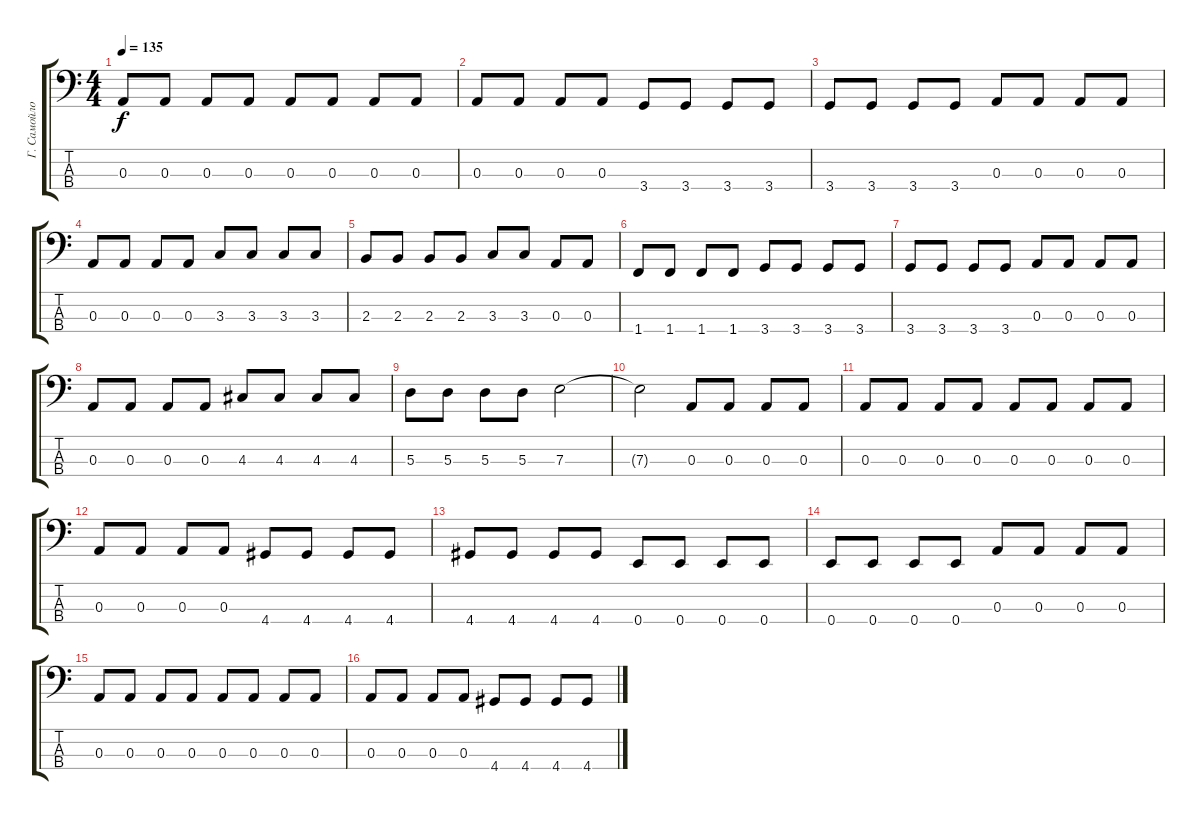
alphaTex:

\track ("Г. Самойлов" "Г. Самойло") {instrument electricbassfinger}
\staff {score tabs}
\tuning (G2 D2 A1 E1) {hide}
\ts (4 4)
\tempo 135
\clef f4
\ks c
0.3.8{dy f} 0.3.8 0.3.8 0.3.8 0.3.8 0.3.8 0.3.8 0.3.8 |
0.3.8 0.3.8 0.3.8 0.3.8 3.4.8 3.4.8 3.4.8 3.4.8 |
3.4.8 3.4.8 3.4.8 3.4.8 0.3.8 0.3.8 0.3.8 0.3.8 |
0.3.8 0.3.8 0.3.8 0.3.8 3.3.8 3.3.8 3.3.8 3.3.8 |
2.3.8 2.3.8 2.3.8 2.3.8 3.3.8 3.3.8 0.3.8 0.3.8 |
1.4.8 1.4.8 1.4.8 1.4.8 3.4.8 3.4.8 3.4.8 3.4.8 |
3.4.8 3.4.8 3.4.8 3.4.8 0.3.8 0.3.8 0.3.8 0.3.8 |
0.3.8 0.3.8 0.3.8 0.3.8 4.3.8 4.3.8 4.3.8 4.3.8 |
5.3.8 5.3.8 5.3.8 5.3.8 7.3.2 |
7.3{t}.2 0.3.8 0.3.8 0.3.8 0.3.8 |
0.3.8 0.3.8 0.3.8 0.3.8 0.3.8 0.3.8 0.3.8 0.3.8 |
0.3.8 0.3.8 0.3.8 0.3.8 4.4.8 4.4.8 4.4.8 4.4.8 |
4.4.8 4.4.8 4.4.8 4.4.8 0.4.8 0.4.8 0.4.8 0.4.8 |
0.4.8 0.4.8 0.4.8 0.4.8 0.3.8 0.3.8 0.3.8 0.3.8 |
0.3.8 0.3.8 0.3.8 0.3.8 0.3.8 0.3.8 0.3.8 0.3.8 |
0.3.8 0.3.8 0.3.8 0.3.8 4.4.8 4.4.8 4.4.8 4.4.8
